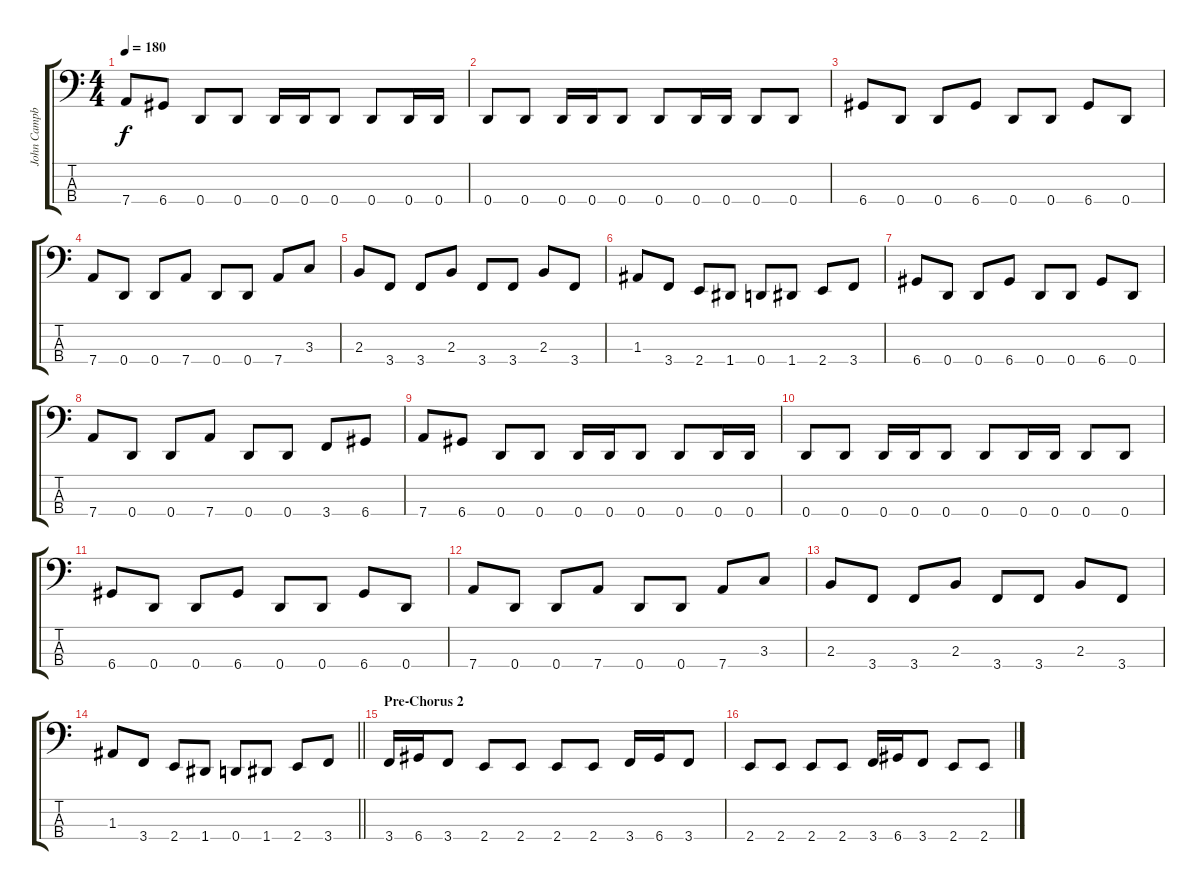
\track ("John Campbell" "John Campb") {instrument electricbasspick}
\staff {score tabs}
\tuning (G2 D2 A1 D1) {hide}
\ts (4 4)
\tempo 180
\clef f4
\ks c
7.4.8{dy f} 6.4.8 0.4.8 0.4.8 0.4.16 0.4.16 0.4.8 0.4.8 0.4.16 0.4.16 |
0.4.8 0.4.8 0.4.16 0.4.16 0.4.8 0.4.8 0.4.16 0.4.16 0.4.8 0.4.8 |
6.4.8 0.4.8 0.4.8 6.4.8 0.4.8 0.4.8 6.4.8 0.4.8 |
7.4.8 0.4.8 0.4.8 7.4.8 0.4.8 0.4.8 7.4.8 3.3.8 |
2.3.8 3.4.8 3.4.8 2.3.8 3.4.8 3.4.8 2.3.8 3.4.8 |
1.3.8 3.4.8 2.4.8 1.4.8 0.4.8 1.4.8 2.4.8 3.4.8 |
6.4.8 0.4.8 0.4.8 6.4.8 0.4.8 0.4.8 6.4.8 0.4.8 |
7.4.8 0.4.8 0.4.8 7.4.8 0.4.8 0.4.8 3.4.8 6.4.8 |
7.4.8 6.4.8 0.4.8 0.4.8 0.4.16 0.4.16 0.4.8 0.4.8 0.4.16 0.4.16 |
0.4.8 0.4.8 0.4.16 0.4.16 0.4.8 0.4.8 0.4.16 0.4.16 0.4.8 0.4.8 |
6.4.8 0.4.8 0.4.8 6.4.8 0.4.8 0.4.8 6.4.8 0.4.8 |
7.4.8 0.4.8 0.4.8 7.4.8 0.4.8 0.4.8 7.4.8 3.3.8 |
2.3.8 3.4.8 3.4.8 2.3.8 3.4.8 3.4.8 2.3.8 3.4.8 |
\barLineRight lightlight
1.3.8 3.4.8 2.4.8 1.4.8 0.4.8 1.4.8 2.4.8 3.4.8 |
\section ("" "Pre-Chorus 2")
3.4.16 6.4.16 3.4.8 2.4.8 2.4.8 2.4.8 2.4.8 3.4.16 6.4.16 3.4.8 |
2.4.8 2.4.8 2.4.8 2.4.8 3.4.16 6.4.16 3.4.8 2.4.8 2.4.8
